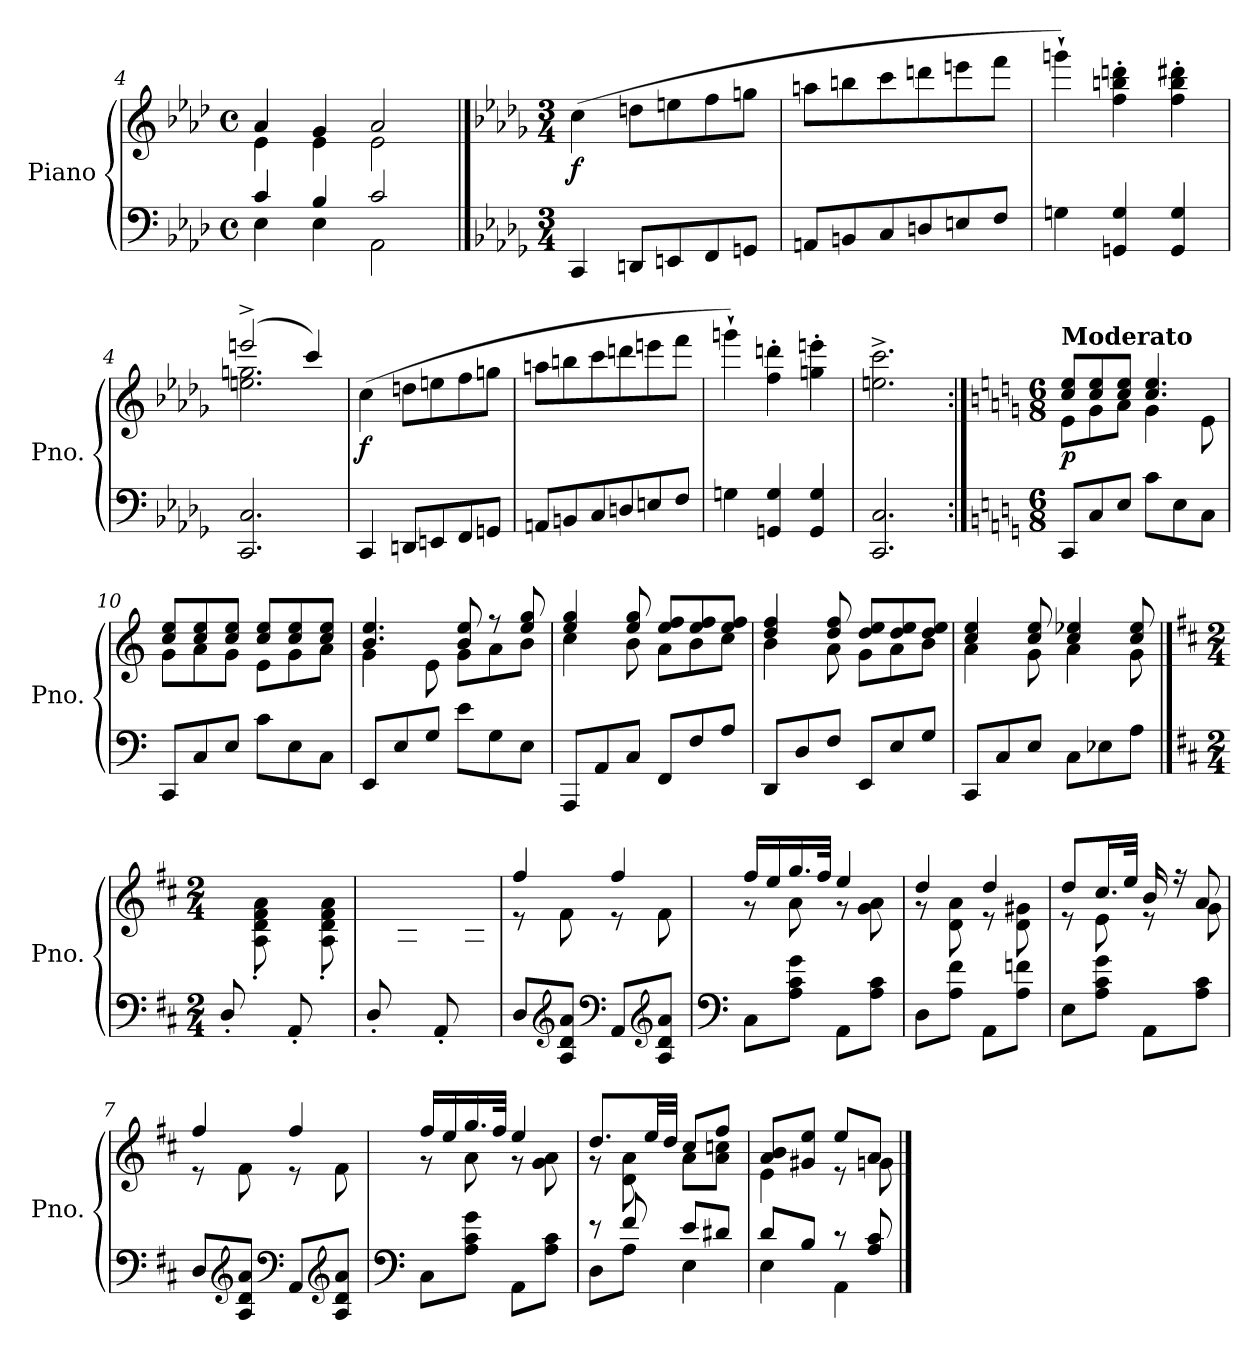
**kern	**kern	**dynam
*part1	*part1	*part1
*staff2	*staff1	*staff1/2
*I"Piano	*	*
*I'Pno.	*	*
*clefF4	*clefG2	*
*k[b-e-a-d-]	*k[b-e-a-d-]	*
*M4/4	*M4/4	*
*met(c)	*met(c)	*
=4	=4	=4
*^	*^	*
4c/	4E-\	4a-/	4e-\	.
4B-/	4E-\	4g/	4e-\	.
2c/	2AA-\	2a-/	2e-\	.
*v	*v	*	*	*
*	*v	*v	*
!!LO:LB:g=z
==1	==1	==1
!!LO:REH:place=s1:a:B:fs=14:t=32
*k[b-e-a-d-g-]	*k[b-e-a-d-g-]	*
*M3/4	*M3/4	*
*	*MM264	*
*^	*^	*
!	!	!	!	!LO:DY:b
*v	*v	*	*	*
*	*v	*v	*
4CC/	(>4cc\	f
8DDn/L	8ddn\L	.
8EEn/	8een\	.
8FF/	8ff\	.
8GGn/J	8ggn\J	.
=2	=2	=2
8AAn/L	8aan\L	.
8BBn/	8bbn\	.
8C/	8ccc\	.
8Dn/	8dddn\	.
8En/	8eeen\	.
8F/J	8fff\J	.
=3	=3	=3
4Gn\	4gggn`\)	.
4GGn/ 4G/	4ff\' 4bbn\' 4dddn\'	.
4GG/ 4G/	4ff\' 4bb\' 4ddd#X\'	.
=4	=4	=4
*	*^	*
2.CC/ 2.C/	(>2eeen^/	2.een\ 2.ggn\	.
.	4ccc/)	.	.
*	*v	*v	*
=5	=5	=5
!	!	!LO:DY:b
4CC/	(>4cc\	f
8DDn/L	8ddn\L	.
8EEn/	8een\	.
8FF/	8ff\	.
8GGn/J	8ggn\J	.
!!LO:LB:g=z
=6	=6	=6
8AAn/L	8aan\L	.
8BBn/	8bbn\	.
8C/	8ccc\	.
8Dn/	8dddn\	.
8En/	8eeen\	.
8F/J	8fff\J	.
=7	=7	=7
4Gn\	4gggn`\)	.
4GGn/ 4G/	4ff\' 4dddn\'	.
4GG/ 4G/	4ggn\' 4eeen\'	.
=8	=8	=8
2.CC/ 2.C/	2.een\^ 2.ccc\^	.
!!LO:LB:g=z
=9:|!	=9:|!	=9:|!
!!LO:REH:place=s1:a:B:fs=14:t=33
*k[]	*k[]	*
*M6/8	*M6/8	*
*	*^	*
!	!LO:TX:a:B:t=Moderato	!	!
!	!	!	!LO:DY:b
8CC/L	8cc/ 8ee/L	8e\L	p
8C/	8cc/ 8ee/	8g\	.
8E/J	8cc/ 8ee/J	8a\J	.
8c\L	4.cc/ 4.ee/	4g\	.
8E\	.	.	.
8C\J	.	8e\	.
=10	=10	=10	=10
8CC/L	8cc/ 8ee/L	8g\L	.
8C/	8cc/ 8ee/	8a\	.
8E/J	8cc/ 8ee/J	8g\J	.
8c\L	8cc/ 8ee/L	8e\L	.
8E\	8cc/ 8ee/	8g\	.
8C\J	8cc/ 8ee/J	8a\J	.
=11	=11	=11	=11
8EE/L	4.b/ 4.ee/	4g\	.
8E/	.	.	.
8G/J	.	8e\	.
8e\L	8b/ 8ee/	8g\L	.
8G\	8r	8a\	.
8E\J	8ee/ 8gg/	8b\J	.
=12	=12	=12	=12
8AAA/L	4ee/ 4gg/	4cc\	.
8AA/	.	.	.
8C/J	8ee/ 8gg/	8b\	.
8FF/L	8ee/ 8ff/L	8a\L	.
8F/	8ee/ 8ff/	8b\	.
8A/J	8ee/ 8ff/J	8cc\J	.
=13	=13	=13	=13
8DD/L	4dd/ 4ff/	4b\	.
8D/	.	.	.
8F/J	8dd/ 8ff/	8a\	.
8EE/L	8dd/ 8ee/L	8g\L	.
8E/	8dd/ 8ee/	8a\	.
8G/J	8dd/ 8ee/J	8b\J	.
=14	=14	=14	=14
8CC/L	4cc/ 4ee/	4a\	.
8C/	.	.	.
8E/J	8cc/ 8ee/	8g\	.
8C\L	4cc/ 4ee-X/	4a\	.
8E-X\	.	.	.
8A\J	8cc/ 8ee-/	8g\	.
!!LO:LB:g=z	!!
==1	==1	==1	==1
!!LO:REH:place=s1:a:B:fs=14:t=34:qo=0.5	!!
*k[f#c#]	*k[f#c#]	*	*
*M2/4	*M2/4	*	*
*	*MM88	*	*
8D'/L	2ryy	8ryy	.
8ryy	.	8A\' 8d\' 8f#\' 8a\'	.
8AA'/	.	8ryy	.
8ryy	.	8A\' 8d\' 8f#\' 8a\'	.
=2	=2	=2	=2
8D'/	2ryy	8ryy	.
8ryy	.	8A\' 8d\' 8f#\' 8a\'	.
8AA'/	.	8ryy	.
8ryy	.	8A\' 8d\' 8f#\' 8a\'J	.
=3	=3	=3	=3
8D/L	4ff#/	8r	.
*clefG2	*	*	*
8A/ 8d/ 8a/J	.	8f#\	.
*clefF4	*	*	*
8AA/L	4ff#/	8r	.
*clefG2	*	*	*
8A/ 8d/ 8a/J	.	8f#\	.
=4	=4	=4	=4
*clefF4	*	*	*
8C#\L	16ff#/LL	8r	.
.	16ee/	.	.
8A\ 8c#\ 8g\J	16.gg/	8a\	.
.	32ff#/JJk	.	.
8AA\L	4ee/	8r	.
8A\ 8c#\J	.	8g\ 8a\	.
=5	=5	=5	=5
8D\L	4dd/	8r	.
8A\ 8f#\J	.	8d\ 8a\	.
8AA\L	4dd/	8r	.
8A\ 8fn\J	.	8d\ 8g#X\	.
=6	=6	=6	=6
8E\L	8dd/L	8r	.
8A\ 8c#\ 8g\J	16.cc#/L	8e\	.
.	32ee/JJk	.	.
8AA\L	16b/	8r	.
.	16r	.	.
8A\ 8c#\J	8a/	8g\	.
!!LO:PB:g=z	!!
=7	=7	=7	=7
8D/L	4ff#/	8r	.
*clefG2	*	*	*
8A/ 8d/ 8a/J	.	8f#\	.
*clefF4	*	*	*
8AA/L	4ff#/	8r	.
*clefG2	*	*	*
8A/ 8d/ 8a/J	.	8f#\	.
=8	=8	=8	=8
*clefF4	*	*	*
8C#\L	16ff#/LL	8r	.
.	16ee/	.	.
8A\ 8c#\ 8g\J	16.gg/	8a\	.
.	32ff#/JJk	.	.
8AA\L	4ee/	8r	.
8A\ 8c#\J	.	8g\ 8a\	.
=9	=9	=9	=9
*^	*	*	*
8r	8D\L	8.dd/L	8r	.
8f#/	8A\J	.	8d\ 8a\	.
.	.	32ee/LL	.	.
.	.	32dd/JJJ	.	.
8e/L	4E\	8cc#/L	8a\L	.
8d#X/J	.	8ff#/J	8a\ 8ccn\J	.
=10	=10	=10	=10	=10
8d/L	4E\	8a/ 8b/L	4e\	.
8B/J	.	8g#X/ 8ee/J	.	.
8r	4AA\	8ee/L	8r	.
8A/ 8c#/	.	8a/J	8gn\	.
*v	*v	*	*	*
*	*v	*v	*
==	==	==
*-	*-	*-
